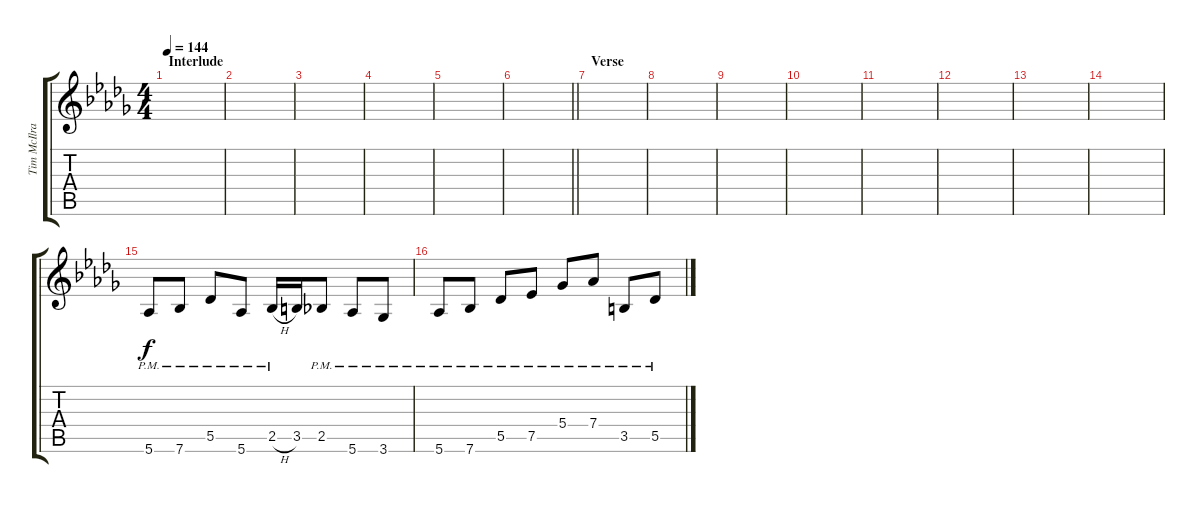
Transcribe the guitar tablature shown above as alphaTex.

\track ("Tim McIlrath - Guitar Two" "Tim McIlra") {instrument distortionguitar}
\staff {score tabs}
\tuning (Eb4 Bb3 Gb3 Db3 Ab2 Eb2) {hide}
\ts (4 4)
\section ("" "Interlude")
\tempo 144
\clef g2
\ks db
|
|
|
|
|
\barLineRight lightlight
|
\section ("" "Verse")
|
|
|
|
|
|
|
|
5.6{pm}.8{volume 13 balance 11} 7.6{pm}.8 5.5{pm}.8 5.6{pm}.8 2.5{h pm}.16 3.5.16 2.5{pm}.8 5.6{pm}.8 3.6{pm}.8 |
5.6{pm}.8 7.6{pm}.8 5.5{pm}.8 7.5{pm}.8 5.4{pm}.8 7.4{pm}.8 3.5{pm}.8 5.5{pm}.8
